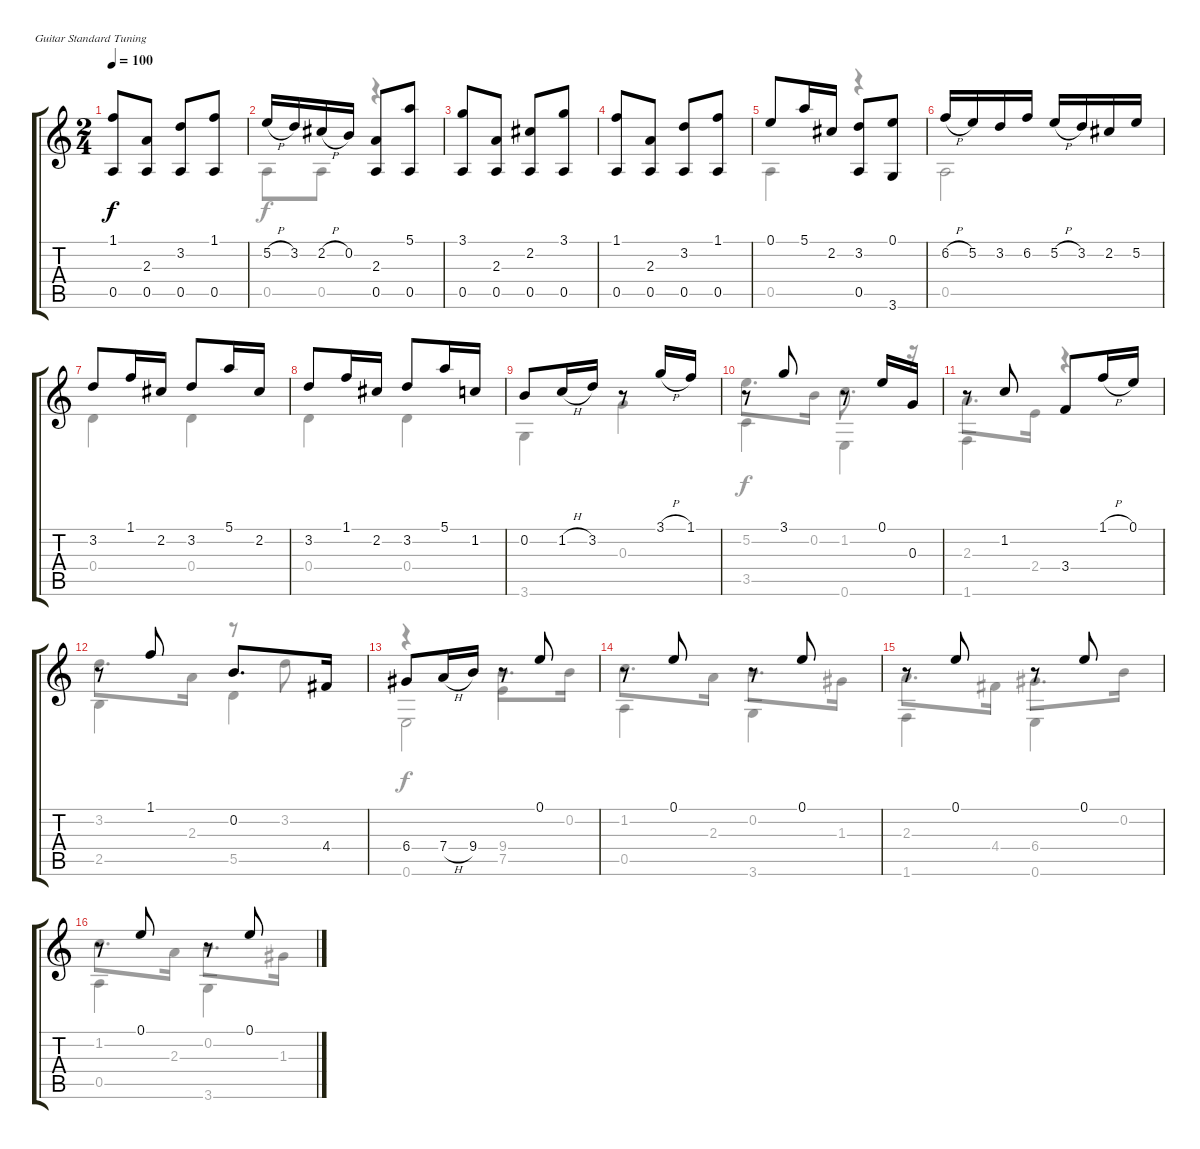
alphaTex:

\bracketExtendMode groupsimilarinstruments
\firstSystemTrackNameOrientation horizontal
\otherSystemsTrackNameOrientation horizontal
\track "" {instrument acousticguitarnylon}
\staff {score tabs}
\tuning (E4 B3 G3 D3 A2 E2)
\voice
\ts (2 4)
\tempo 100
\clef g2
\ks aminor
(1.1 0.5).8{dy f} (2.3 0.5).8 (3.2 0.5).8 (1.1 0.5).8 |
5.2{h}.16 3.2.16 2.2{h}.16 0.2.16 (2.3 0.5).8 (5.1 0.5).8 |
(3.1 0.5).8 (2.3 0.5).8 (2.2 0.5).8 (3.1 0.5).8 |
(1.1 0.5).8 (2.3 0.5).8 (3.2 0.5).8 (1.1 0.5).8 |
0.1.8 5.1.16 2.2.16 (3.2 0.5).8 (0.1 3.6).8 |
6.2{h}.16 5.2.16 3.2.16 6.2.16 5.2{h}.16 3.2.16 2.2.16 5.2.16 |
3.2.8 1.1.16 2.2.16 3.2.8 5.1.16 2.2.16 |
3.2.8 1.1.16 2.2.16 3.2.8 5.1.16 1.2.16 |
0.2.8 1.2{h}.16 3.2.16 r.8 3.1{h}.16 1.1.16 |
r.8 3.1.8 r.8 0.1.16 0.3.16 |
r.8 1.2.8 3.4.8 1.1{h}.16 0.1.16 |
r.8 1.1.8 0.2.8{d} 4.4.16 |
6.4.8 7.4{h}.16 9.4.16 r.8 0.1.8 |
r.8 0.1.8 r.8 0.1.8 |
r.8 0.1.8 r.8 0.1.8 |
r.8 0.1.8 r.8 0.1.8
\voice
\clef g2
\ottava regular
\simile none
\ks aminor
|
0.5.8 0.5.8 r.4 |
|
|
0.5.4 r.4 |
0.5.2 |
0.4.4 0.4.4 |
0.4.4 0.4.4 |
3.6.4 0.3.4 |
5.2.8{d} 0.2.16 1.2.8{d} r.16 |
2.3.8{d} 2.4.16 r.4 |
3.2.8{d} 2.3.16 r.8 3.2.8 |
r.4 9.4.8{d} 0.2.16 |
1.2.8{d} 2.3.16 0.2.8{d} 1.3.16 |
2.3.8{d} 4.4.16 6.4.8{d} 0.2.16 |
1.2.8{d} 2.3.16 0.2.8{d} 1.3.16
\voice
\clef g2
\ottava regular
\simile none
\ks aminor
|
|
|
|
|
|
|
|
|
3.5.4 0.6.4 |
1.6.4 r.4 |
2.5.4 5.5.4 |
r.4 7.5.4 |
0.5.4 3.6.4 |
1.6.4 0.6.4 |
0.5.4 3.6.4
\voice
\clef g2
\ottava regular
\simile none
\ks aminor
|
|
|
|
|
|
|
|
|
|
|
|
0.6.2 |
|
|
